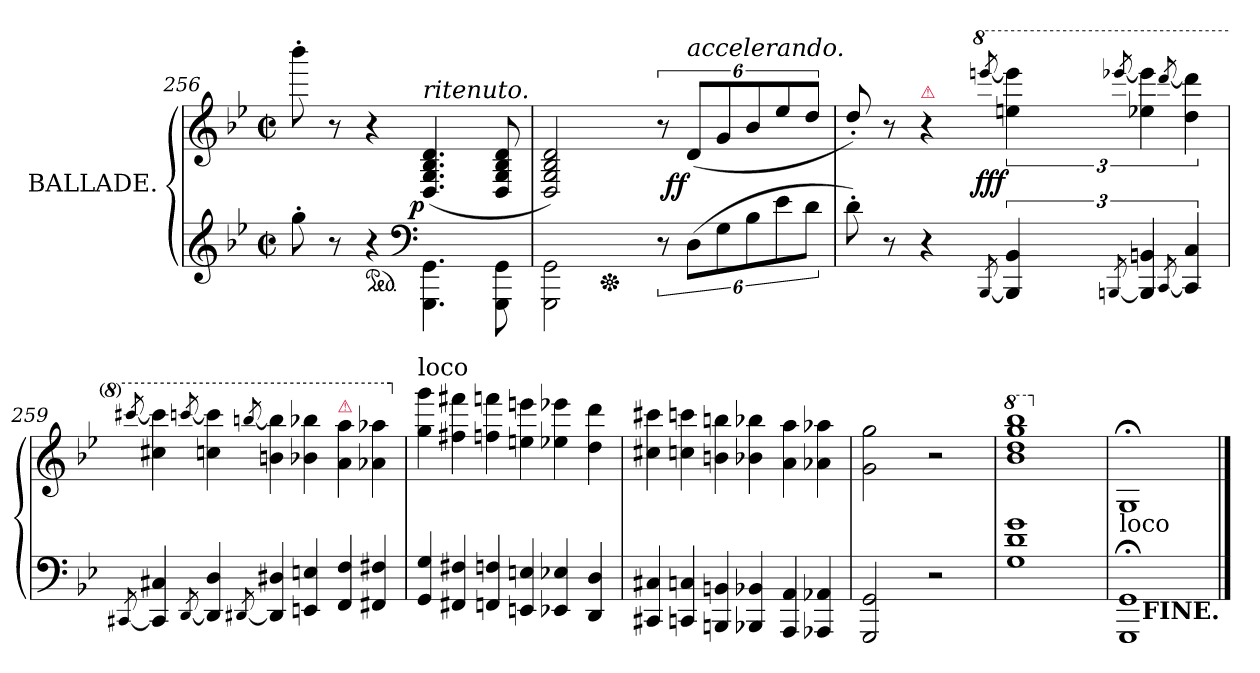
**kern	**kern	**dynam
*part1	*part1	*part1
*staff2	*staff1	*staff1/2
*I"BALLADE.	*	*
*clefG2	*clefG2	*
*k[b-e-]	*k[b-e-]	*
*g:	*g:	*
*M2/2	*M2/2	*
*met(c|)	*met(c|)	*
=256	=256	=256
8gg'>	8bbb-'>	.
8r	8r	.
*ped	*	*
4r	4r	.
*clefF4	*	*
!	!LO:TX:a:i:t=ritenuto.	!
!	!	!LO:DY:rj
4.GGG\ 4.GG\	(>4.D/ 4.G/ 4.B-/ 4.d/	p
8GGG\ 8GG\	8D/ 8G/ 8B-/ 8d/	.
=257	=257	=257
*	*^	*
2GGG\ 2GG\	2D/ 2G/ 2B-/ 2d/)	4ryy	.
*Xped	*	*	*
.	.	2.ryy	.
12r	12r	.	.
!	!LO:TX:a:i:t=accelerando.	!	!
!	!	!	!LO:DY:rj
(>12DL	(<12dL	.	ff
12G	12g	.	.
12B-	12b-	.	.
12e-	12ee-	.	.
12dJ	12ddJ	.	.
*	*v	*v	*
=258	=258	=258
8d'>)	8dd'</)	.
8r	8r	.
!	!LO:TX:a:i:color=crimson:t=⚠	!
4r	4r	.
*	*8va	*
[8qBBB-/	[8qeeeen/	.
!	!	!LO:DY:rj
6BBB-] 6BB-	6eeen 6eeee]	fff
[8qBBBn/	[8qeeee-X/	.
6BBB] 6BBn	6eee-X 6eeee-]	.
[8qCC/	[8qdddd/	.
6CC] 6C	6ddd 6dddd]	.
=259	=259	=259
[8qCC#X/	[8qcccc#X/	.
*Xtuplet	*Xtuplet	*
6CC#] 6C#X	6ccc#X 6cccc#]	.
[8qDD/	[8qccccn/	.
6DD] 6D	6cccn 6cccc]	.
[8qDD#X/	[8qbbbn/	.
6DD#] 6D#X	6bbn 6bbb]	.
6EEn 6En	6bb-X 6bbb-X	.
!	!LO:TX:a:i:color=crimson:t=⚠	!
6FF 6F	6aa 6aaa	.
6FF#X 6F#X	6aa-X 6aaa-X	.
=260	=260	=260
*	*X8va	*
!	!LO:TX:a:t=loco	!
6GG 6G	6gg 6ggg	.
6FF#X 6F#X	6ff#X 6fff#X	.
6FFn 6Fn	6ffn 6fffn	.
6EEn 6En	6een 6eeen	.
6EE-X 6E-X	6ee-X 6eee-X	.
6DD 6D	6dd 6ddd	.
=261	=261	=261
6CC#X 6C#X	6cc#X 6ccc#X	.
6CCn 6Cn	6ccn 6cccn	.
6BBBn 6BBn	6bn 6bbn	.
6BBB-X 6BB-X	6b-X 6bb-X	.
6AAA 6AA	6a 6aa	.
6AAA-X 6AA-X	6a-X 6aa-X	.
=262	=262	=262
2GGG 2GG	2g 2gg	.
2r	2r	.
=263	=263	=263
*	*8va	*
1G 1d 1g	1bb- 1ddd 1ggg 1bbb-	.
=264	=264	=264
*	*X8va	*
!LO:TX:a:t=loco	!	!
1GGG;<\ 1GG;<\	1G;/	.
!LO:TX:b:B:t=FINE.	!	!
==	==	==
*-	*-	*-
